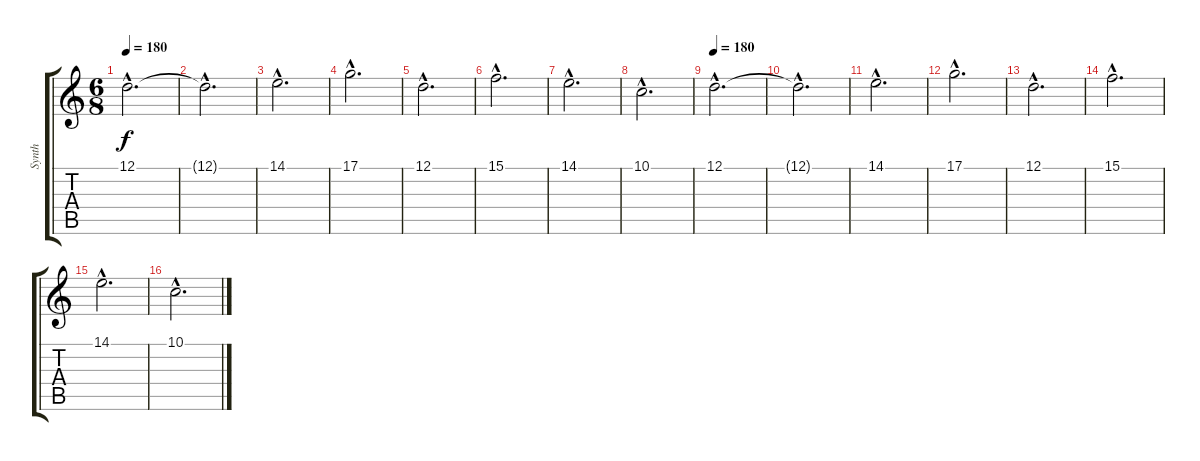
\track ("Synth" "Synth") {instrument churchorgan}
\staff {score tabs}
\tuning (D4 A3 F3 C3 G2 D2) {hide}
\ts (6 8)
\tempo 180
\clef g2
\ks c
12.1{hac}.2{d dy f volume 12 instrument fx4atmosphere} |
12.1{hac t}.2{d} |
14.1{hac}.2{d} |
17.1{hac}.2{d} |
12.1{hac}.2{d} |
15.1{hac}.2{d} |
14.1{hac}.2{d} |
10.1{hac}.2{d} |
\tempo 180
12.1{hac}.2{d volume 12 instrument fx4atmosphere} |
12.1{hac t}.2{d} |
14.1{hac}.2{d} |
17.1{hac}.2{d} |
12.1{hac}.2{d} |
15.1{hac}.2{d} |
14.1{hac}.2{d} |
10.1{hac}.2{d}
